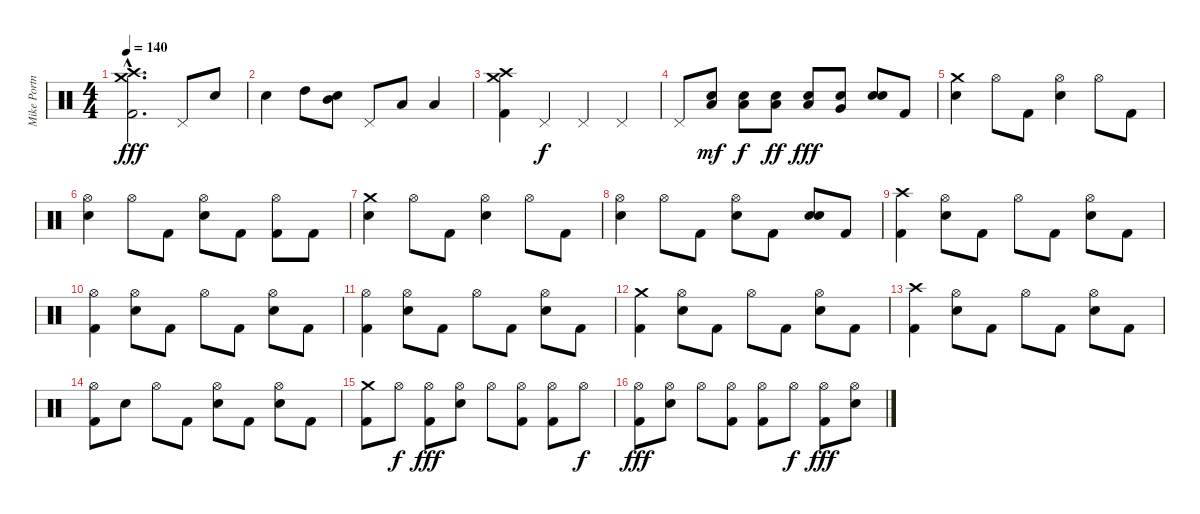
\track ("Mike Portnoy - Drum" "Mike Portn") {instrument percussion}
\staff {score}
\articulation defaults
\ts (4 4)
\tempo 140
\clef neutral
\ks c
("Crash high (hit)"{hac} "Crash medium (hit)"{hac} "Kick (hit) 2"{hac}).2{d dy fff} "Pedal Hi-Hat (hit)".8 "Snare (hit) 2".8 |
"Snare (hit) 2".4 "High Tom (hit)".8 ("Mid Tom (hit)" "Snare (hit) 2").8 "Pedal Hi-Hat (hit)".8 "Low Tom (hit)".8 "Low Tom (hit)".4 |
("Crash high (hit)" "Crash medium (hit)" "Kick (hit) 2").4 "Pedal Hi-Hat (hit)".4{dy f} "Pedal Hi-Hat (hit)".4 "Pedal Hi-Hat (hit)".4 |
"Pedal Hi-Hat (hit)".8 ("Low Tom (hit)" "Snare (hit) 2").8{dy mf} ("Low Tom (hit)" "Snare (hit) 2").8{dy f} ("Low Tom (hit)" "Snare (hit) 2").8{dy ff} ("Low Tom (hit)" "Snare (hit) 2").8{dy fff} ("Very Low Tom (hit)" "Snare (hit) 2").8 ("Snare (hit) 2" "Snare (hit) 2").8 "Kick (hit) 2".8 |
("Crash medium (hit)" "Snare (hit) 2").4 "Hi-Hat (open)".8 "Kick (hit) 2".8 ("Hi-Hat (open)" "Snare (hit) 2").4 "Hi-Hat (open)".8 "Kick (hit) 2".8 |
("Hi-Hat (open)" "Snare (hit) 2").4 "Hi-Hat (open)".8 "Kick (hit) 2".8 ("Hi-Hat (open)" "Snare (hit) 2").8 "Kick (hit) 2".8 ("Hi-Hat (open)" "Kick (hit) 2").8 "Kick (hit) 2".8 |
("Crash medium (hit)" "Snare (hit) 2").4 "Hi-Hat (open)".8 "Kick (hit) 2".8 ("Hi-Hat (open)" "Snare (hit) 2").4 "Hi-Hat (open)".8 "Kick (hit) 2".8 |
("Hi-Hat (open)" "Snare (hit) 2").4 "Hi-Hat (open)".8 "Kick (hit) 2".8 ("Hi-Hat (open)" "Snare (hit) 2").8 "Kick (hit) 2".8 ("Snare (hit) 2" "Snare (hit) 2").8 "Kick (hit) 2".8 |
("Crash high (hit)" "Kick (hit) 2").4 ("Hi-Hat (open)" "Snare (hit) 2").8 "Kick (hit) 2".8 "Hi-Hat (open)".8 "Kick (hit) 2".8 ("Hi-Hat (open)" "Snare (hit) 2").8 "Kick (hit) 2".8 |
("Hi-Hat (open)" "Kick (hit) 2").4 ("Hi-Hat (open)" "Snare (hit) 2").8 "Kick (hit) 2".8 "Hi-Hat (open)".8 "Kick (hit) 2".8 ("Hi-Hat (open)" "Snare (hit) 2").8 "Kick (hit) 2".8 |
("Hi-Hat (open)" "Kick (hit) 2").4 ("Hi-Hat (open)" "Snare (hit) 2").8 "Kick (hit) 2".8 "Hi-Hat (open)".8 "Kick (hit) 2".8 ("Hi-Hat (open)" "Snare (hit) 2").8 "Kick (hit) 2".8 |
("Crash medium (hit)" "Kick (hit) 2").4 ("Hi-Hat (open)" "Snare (hit) 2").8 "Kick (hit) 2".8 "Hi-Hat (open)".8 "Kick (hit) 2".8 ("Hi-Hat (open)" "Snare (hit) 2").8 "Kick (hit) 2".8 |
("Crash high (hit)" "Kick (hit) 2").4 ("Hi-Hat (open)" "Snare (hit) 2").8 "Kick (hit) 2".8 "Hi-Hat (open)".8 "Kick (hit) 2".8 ("Hi-Hat (open)" "Snare (hit) 2").8 "Kick (hit) 2".8 |
("Hi-Hat (open)" "Kick (hit) 2").8 "Snare (hit) 2".8 "Hi-Hat (open)".8 "Kick (hit) 2".8 ("Hi-Hat (open)" "Snare (hit) 2").8 "Kick (hit) 2".8 ("Hi-Hat (open)" "Snare (hit) 2").8 "Kick (hit) 2".8 |
("Crash medium (hit)" "Kick (hit) 2").8 "Hi-Hat (open)".8{dy f} ("Hi-Hat (open)" "Kick (hit) 2").8{dy fff} ("Hi-Hat (open)" "Snare (hit) 2").8 "Hi-Hat (open)".8 ("Hi-Hat (open)" "Kick (hit) 2").8 ("Hi-Hat (open)" "Kick (hit) 2").8 "Hi-Hat (open)".8{dy f} |
("Hi-Hat (open)" "Kick (hit) 2").8{dy fff} ("Hi-Hat (open)" "Snare (hit) 2").8 "Hi-Hat (open)".8 ("Hi-Hat (open)" "Kick (hit) 2").8 ("Hi-Hat (open)" "Kick (hit) 2").8 "Hi-Hat (open)".8{dy f} ("Hi-Hat (open)" "Kick (hit) 2").8{dy fff} ("Hi-Hat (open)" "Snare (hit) 2").8
